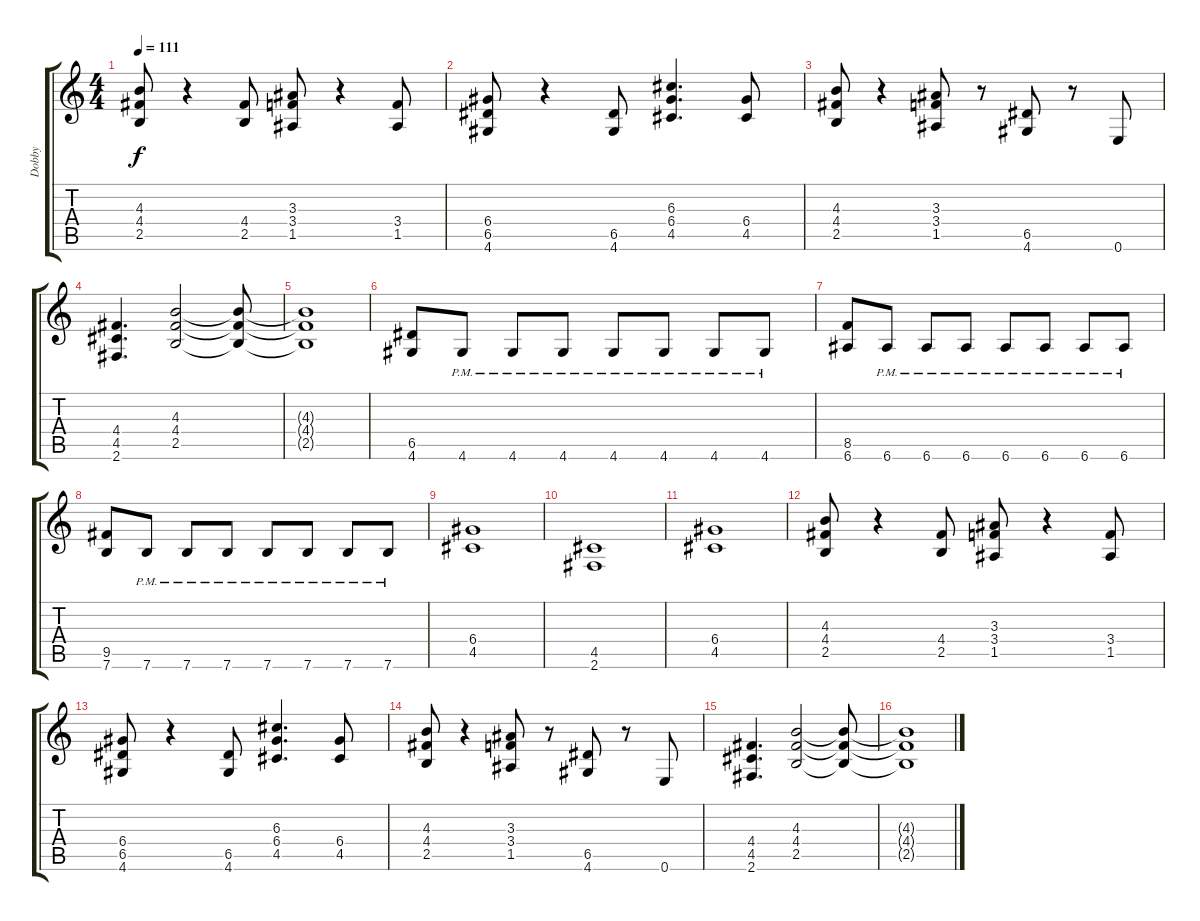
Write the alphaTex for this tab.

\track ("Dobby" "Dobby") {instrument distortionguitar}
\staff {score tabs}
\tuning (E4 B3 G3 D3 A2 E2) {hide}
\ts (4 4)
\tempo 111
\clef g2
\ks c
(4.3 4.4 2.5).8{dy f} r.4 (4.4 2.5).8 (3.3 3.4 1.5).8 r.4 (3.4 1.5).8 |
(6.4 6.5 4.6).8 r.4 (6.5 4.6).8 (6.3 6.4 4.5).4{d} (6.4 4.5).8 |
(4.3 4.4 2.5).8 r.4 (3.3 3.4 1.5).8 r.8 (6.5 4.6).8 r.8 0.6.8 |
(4.4 4.5 2.6).4{d} (4.3 4.4 2.5).2 (4.3{t} 4.4{t} 2.5{t}).8 |
(4.3{t} 4.4{t} 2.5{t}).1 |
(6.5 4.6).8 4.6{pm}.8 4.6{pm}.8 4.6{pm}.8 4.6{pm}.8 4.6{pm}.8 4.6{pm}.8 4.6{pm}.8 |
(8.5 6.6).8 6.6{pm}.8 6.6{pm}.8 6.6{pm}.8 6.6{pm}.8 6.6{pm}.8 6.6{pm}.8 6.6{pm}.8 |
(9.5 7.6).8 7.6{pm}.8 7.6{pm}.8 7.6{pm}.8 7.6{pm}.8 7.6{pm}.8 7.6{pm}.8 7.6{pm}.8 |
(6.4 4.5).1 |
(4.5 2.6).1 |
(6.4 4.5).1 |
(4.3 4.4 2.5).8 r.4 (4.4 2.5).8 (3.3 3.4 1.5).8 r.4 (3.4 1.5).8 |
(6.4 6.5 4.6).8 r.4 (6.5 4.6).8 (6.3 6.4 4.5).4{d} (6.4 4.5).8 |
(4.3 4.4 2.5).8 r.4 (3.3 3.4 1.5).8 r.8 (6.5 4.6).8 r.8 0.6.8 |
(4.4 4.5 2.6).4{d} (4.3 4.4 2.5).2 (4.3{t} 4.4{t} 2.5{t}).8 |
(4.3{t} 4.4{t} 2.5{t}).1
